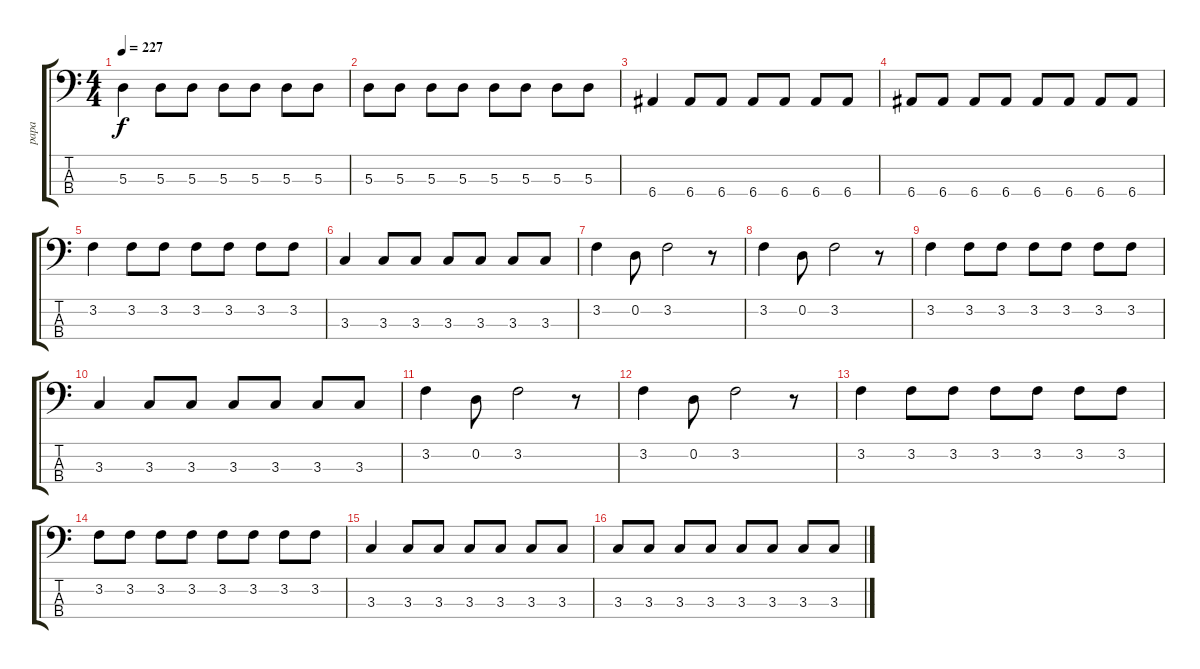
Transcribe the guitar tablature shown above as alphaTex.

\track ("papa" "papa") {instrument electricbassfinger}
\staff {score tabs}
\tuning (G2 D2 A1 E1) {hide}
\ts (4 4)
\tempo 227
\clef f4
\ks c
5.3.4{dy f} 5.3.8 5.3.8 5.3.8 5.3.8 5.3.8 5.3.8 |
5.3.8 5.3.8 5.3.8 5.3.8 5.3.8 5.3.8 5.3.8 5.3.8 |
6.4.4 6.4.8 6.4.8 6.4.8 6.4.8 6.4.8 6.4.8 |
6.4.8 6.4.8 6.4.8 6.4.8 6.4.8 6.4.8 6.4.8 6.4.8 |
3.2.4 3.2.8 3.2.8 3.2.8 3.2.8 3.2.8 3.2.8 |
3.3.4 3.3.8 3.3.8 3.3.8 3.3.8 3.3.8 3.3.8 |
3.2.4 0.2.8 3.2.2 r.8 |
3.2.4 0.2.8 3.2.2 r.8 |
3.2.4 3.2.8 3.2.8 3.2.8 3.2.8 3.2.8 3.2.8 |
3.3.4 3.3.8 3.3.8 3.3.8 3.3.8 3.3.8 3.3.8 |
3.2.4 0.2.8 3.2.2 r.8 |
3.2.4 0.2.8 3.2.2 r.8 |
3.2.4 3.2.8 3.2.8 3.2.8 3.2.8 3.2.8 3.2.8 |
3.2.8 3.2.8 3.2.8 3.2.8 3.2.8 3.2.8 3.2.8 3.2.8 |
3.3.4 3.3.8 3.3.8 3.3.8 3.3.8 3.3.8 3.3.8 |
3.3.8 3.3.8 3.3.8 3.3.8 3.3.8 3.3.8 3.3.8 3.3.8
